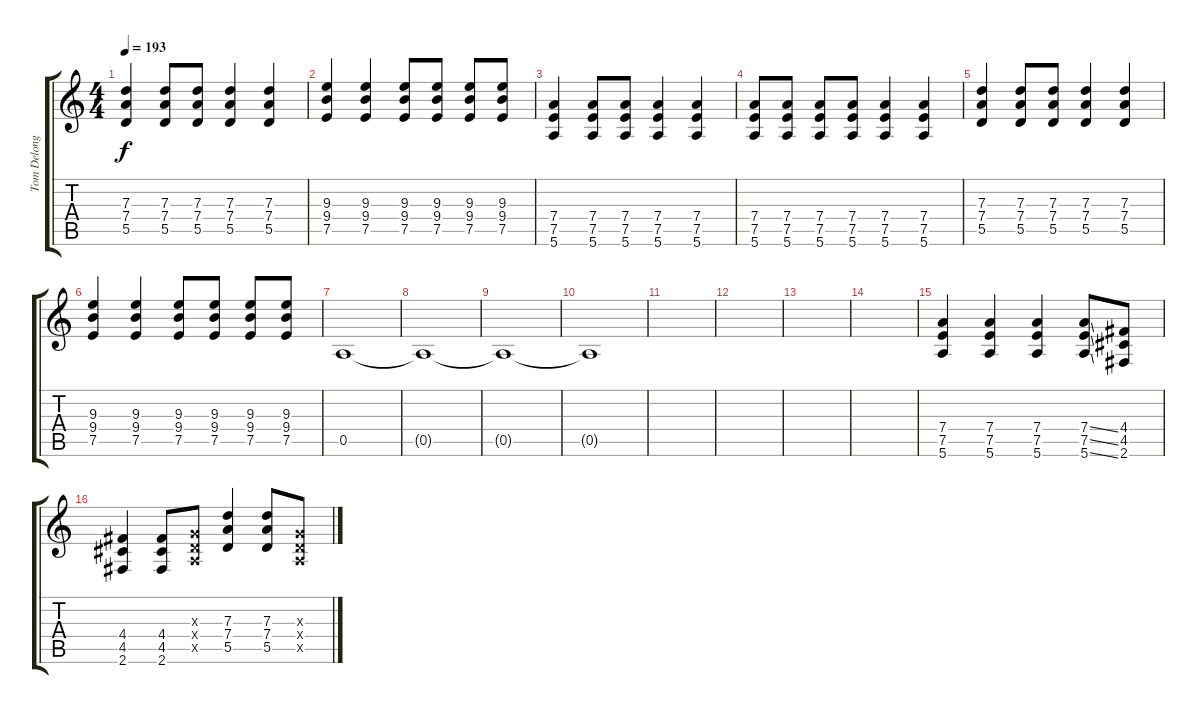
\track ("Tom Delong (Distortion 2)" "Tom Delong") {instrument distortionguitar}
\staff {score tabs}
\tuning (E4 B3 G3 D3 A2 E2) {hide}
\ts (4 4)
\tempo 193
\clef g2
\ks c
(7.3 7.4 5.5).4{dy f} (7.3 7.4 5.5).8 (7.3 7.4 5.5).8 (7.3 7.4 5.5).4 (7.3 7.4 5.5).4 |
(9.3 9.4 7.5).4 (9.3 9.4 7.5).4 (9.3 9.4 7.5).8 (9.3 9.4 7.5).8 (9.3 9.4 7.5).8 (9.3 9.4 7.5).8 |
(7.4 7.5 5.6).4 (7.4 7.5 5.6).8 (7.4 7.5 5.6).8 (7.4 7.5 5.6).4 (7.4 7.5 5.6).4 |
(7.4 7.5 5.6).8 (7.4 7.5 5.6).8 (7.4 7.5 5.6).8 (7.4 7.5 5.6).8 (7.4 7.5 5.6).4 (7.4 7.5 5.6).4 |
(7.3 7.4 5.5).4 (7.3 7.4 5.5).8 (7.3 7.4 5.5).8 (7.3 7.4 5.5).4 (7.3 7.4 5.5).4 |
(9.3 9.4 7.5).4 (9.3 9.4 7.5).4 (9.3 9.4 7.5).8 (9.3 9.4 7.5).8 (9.3 9.4 7.5).8 (9.3 9.4 7.5).8 |
0.5.1 |
0.5{t}.1 |
0.5{t}.1 |
0.5{t}.1 |
|
|
|
|
(7.4 7.5 5.6).4 (7.4 7.5 5.6).4 (7.4 7.5 5.6).4 (7.4{ss} 7.5{ss} 5.6{ss}).8 (4.4 4.5 2.6).8 |
(4.4 4.5 2.6).4 (4.4 4.5 2.6).8 (0.3{x} 0.4{x} 0.5{x}).8 (7.3 7.4 5.5).4 (7.3 7.4 5.5).8 (0.3{x} 0.4{x} 0.5{x}).8
